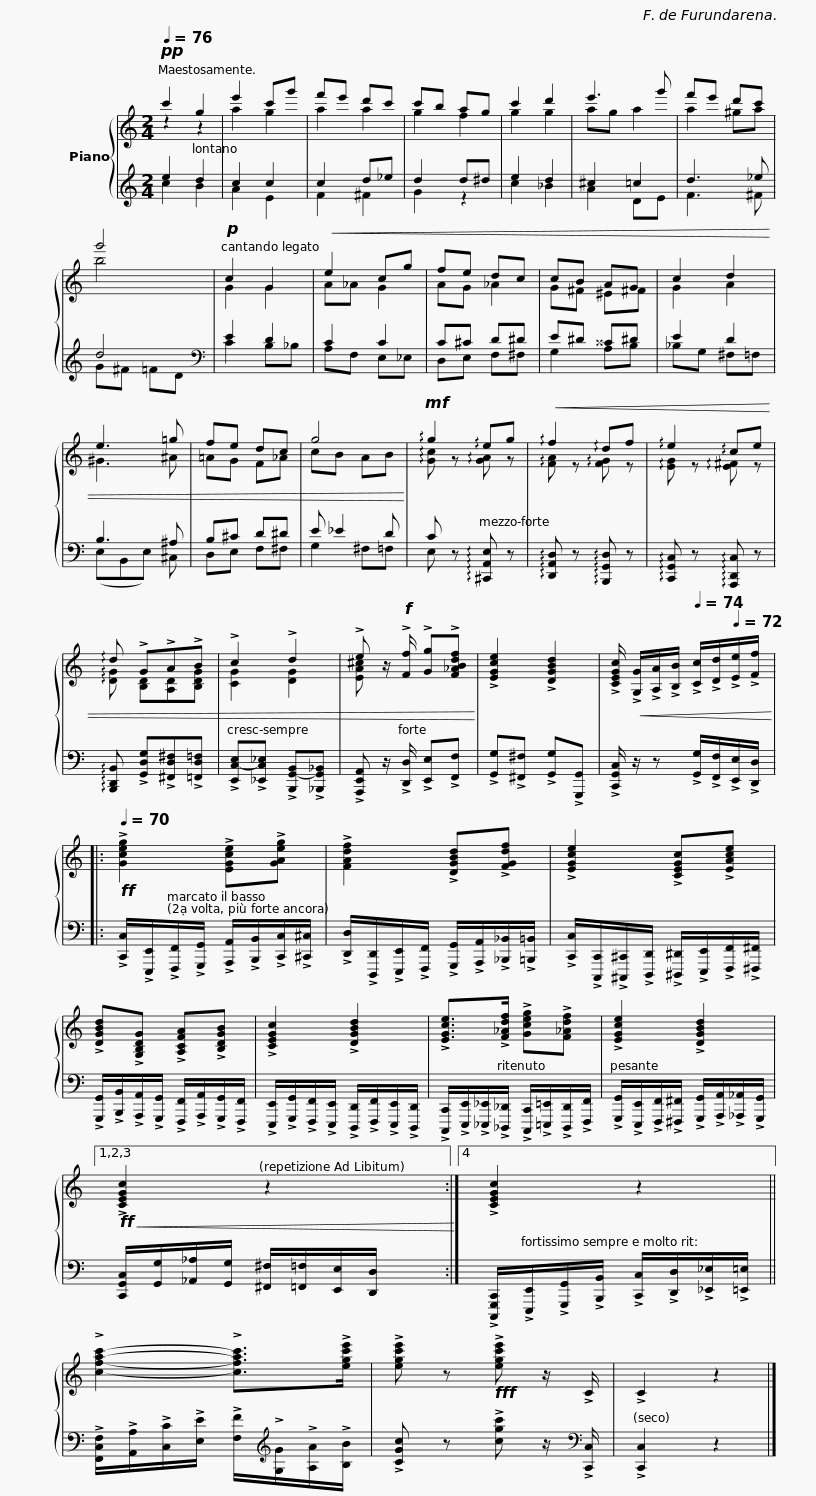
X:1
%%score { ( 1 2 ) | ( 3 4 ) }
L:1/8
Q:1/4=76
M:2/4
I:linebreak $
K:C
V:1 treble
V:2 treble
V:3 treble
V:4 treble
V:1
!pp! c'2 g2 | e'2 c'g' | f'e' d'c' | c'b ag | c'2 d'2 |$ %5
 e'3 g' | f'e' d'c' | g'4 |!p! c2 G2 |!<(! e2 cg |$ %10
 fe dc | cB AG | c2 d2 | e3 !courtesy!=g | fe dc |$ %15
 g4!<)! |!mf! !arpeggio!g2 !arpeggio!eg |!<(! !arpeggio!f2 !arpeggio!df | !arpeggio!e2 !arpeggio!ce | !arpeggio!d !>!G!>!A!>!B | %20
 !>!c2 !>!d2 |$ !>!e z/!f! !>![Ff]/ !>![Gg]!>![F_ABdf]!<)! | !>![EGce]2 !>![DGBd]2 | !>![CEGc]/!<(! !>![G,G]/!>![A,A]/!>![B,B]/[Q:1/4=74] !>![Cc]/!>![Dd]/[Q:1/4=72]!>![Ee]/!>![Ff]/!<)! |:!ff![Q:1/4=70] !>![Gceg]2 !>![EGce]!>![GAeg] |$ %25
 !>![FAdf]2 !>![DGBd]!>![FGdf] | !>![EGce]2 !>![CEGc]!>![EAce] | !>![DGBd]!>![G,B,DG] !>![A,CFA]!>![B,DGB] |$ !>![CEGc]2 !>![DGBd]2 | !>![EGce]>!>![F_Adf] !>![Gceg]!>![F!courtesy!_Adf] | %30
 !>![EGce]2 !>![DGBd]2 |1,2,3$!ff!!<(! !>![CEGc]2 z2!<)! :|4 !>![CEGc]2 z2 || !>![cfac']2- !>![cfac']>!>![egc'e'] | !>![egc'e'] z!fff! !>![egc'e'] z/ !>!C/ | %35
 !>!C2 z2 |] %36
V:2
 z2 z2 | a2 g2 | a2 a2 | g2 f2 | g2 g2 |$ %5
 ag a2 | a2 ^ga | b4 | G2 G2 | A_A G2 |$ %10
 AG _A2 | G^F ^E!courtesy!^F | G2 A2 | ^G3 ^A | =AG F_A |$ %15
 cB AB | !arpeggio![Gc] z !arpeggio![GA] z | !arpeggio![FA] z !arpeggio![FG] z | !arpeggio![EG] z !arpeggio![E^F] z | !arpeggio![DG] [B,D][A,D][B,DG] | %20
 [CG]2 [DG]2 |$ [EA^c] x3 | x4 | x4 |: x4 |$ %25
 x4 | x4 | x4 |$ x4 | x4 | %30
 x4 |1,2,3$ x4 :|4 x4 || x4 | x4 | %35
 x4 |] %36
V:3
 e2 d2 | c2 c2 | c2 d_e | d2 d^d | e2 d2 |$ %5
 ^c2 =c2 | d3 _e | d4 |[K:bass] E2 D2 | C2 C2 |$ %10
 C^C D^D | E^D ^^C!courtesy!^D | E2 D2 | B,3 ^A, | B,^C D^D |$ %15
 E _E2 D | C z !arpeggio![^C,,A,,E,] z | !arpeggio![D,,A,,D,] z !arpeggio![B,,,G,,D,] z | !arpeggio![C,,G,,C,] z !arpeggio![A,,,D,,C,] z | !arpeggio![B,,,D,,B,,] !>![G,,D,G,]!>![^F,,D,^F,]!>![=F,,D,=F,] | %20
 !>![E,,C,-E,]!>![_E,,C,_E,] !>![B,,,G,,-B,,]!>![_B,,,G,,_B,,] |$ !>![A,,,E,,A,,] z/ !>![D,,D,]/ !>![E,,E,]!>![F,,F,] | !>![G,,G,]!>![^F,,^F,] !>![G,,G,]!>![G,,,G,,] | !>![C,,G,,C,]/ z/ z !>![G,,G,]/!>![F,,F,]/!>![E,,E,]/!>![D,,D,]/ |: !>![C,,C,]/!>![E,,,E,,]/!>![F,,,F,,]/!>![G,,,G,,]/ !>![A,,,A,,]/!>![B,,,B,,]/!>![C,,C,]/!>![^C,,^C,]/ |$ %25
 !>![D,,D,]/!>![D,,,D,,]/!>![E,,,E,,]/!>![F,,,F,,]/ !>![G,,,G,,]/!>![A,,,A,,]/!>![_B,,,_B,,]/!>![=B,,,=B,,]/ | !>![C,,C,]/!>![C,,,C,,]/!>![^C,,,^C,,]/!>![D,,,D,,]/ !>![^D,,,^D,,]/!>![E,,,E,,]/!>![F,,,F,,]/!>![^F,,,^F,,]/ | !>![G,,,G,,]/!>![B,,,B,,]/!>![A,,,A,,]/!>![G,,,G,,]/ !>![F,,,F,,]/!>![A,,,A,,]/!>![G,,,G,,]/!>![F,,,F,,]/ |$ !>![E,,,E,,]/!>![G,,,G,,]/!>![F,,,F,,]/!>![E,,,E,,]/ !>![D,,,D,,]/!>![F,,,F,,]/!>![E,,,E,,]/!>![D,,,D,,]/ | !>![C,,,C,,]/!>![E,,,E,,]/!>![_E,,,_E,,]/!>![_D,,,_D,,]/ !>![C,,,C,,]/!>![=E,,,=E,,]/!>![D,,,D,,]/!>![F,,,F,,]/ | %30
 !>![G,,,G,,]/!>![E,,,E,,]/!>![F,,,F,,]/!>![^F,,,^F,,]/ !>![G,,,G,,]/!>![A,,,A,,]/!>![_A,,,_A,,]/!>![G,,,G,,]/ |1,2,3$ [C,,G,,C,]/[G,,G,]/[_A,,_A,]/[G,,G,]/ [^F,,^F,]/[=F,,=F,]/[E,,E,]/[D,,D,]/ :|4 !>![C,,,G,,,C,,]/!>![E,,,E,,]/!>![G,,,G,,]/!>![B,,,B,,]/ !>![C,,C,]/!>![D,,D,]/!>![_E,,_E,]/!>![=E,,=E,]/ || !>![F,,C,F,]/!>![A,,A,]/!>![C,C]/!>![E,E]/ !>![F,F]/[K:treble]!>![G,G]/!>![A,A]/!>![B,B]/ | !>![CGc] z !>![cgc'] z/[K:bass] !>![C,,C,]/ | %35
 !>![C,,C,]2 z2 |] %36
V:4
 c2 B2 | A2 E2 | F2 ^F2 | G2 z2 | c2 _B2 |$ %5
 A2 DE | F3 ^F | G^F =FD |[K:bass] C2 B,_B, | A,F, E,_E, |$ %10
 D,E, F,^F, | G,2 A,B, | _B,G, ^F,=F, | (E,B,,E,) ^C, | D,E, F,^F, |$ %15
 G,2 ^F,=F, | E, z x2 | x4 | x4 | x4 | %20
 x4 |$ x4 | x4 | x4 |: x4 |$ %25
 x4 | x4 | x4 |$ x4 | x4 | %30
 x4 |1,2,3$ x4 :|4 x4 || x5/2[K:treble] x3/2 | x7/2[K:bass] x/ | %35
 x4 |] %36
